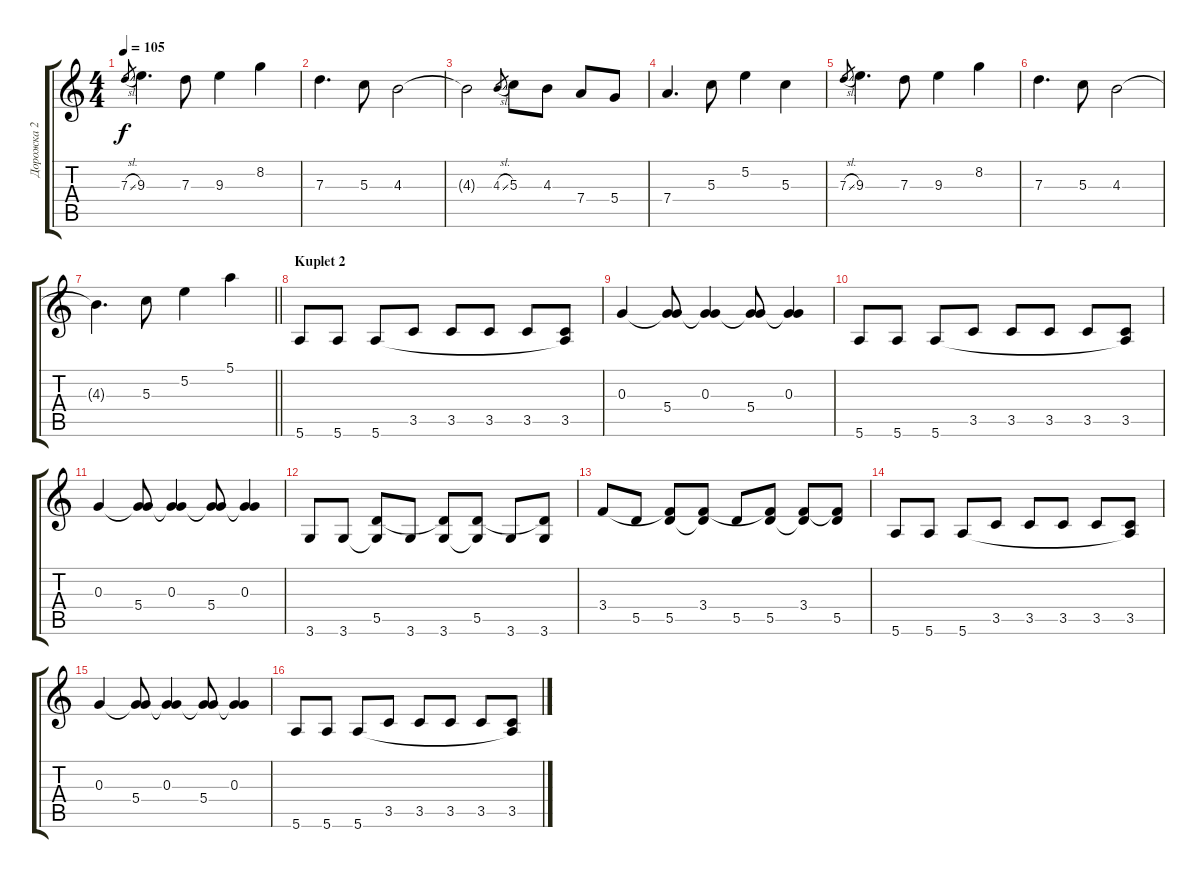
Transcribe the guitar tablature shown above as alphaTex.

\track ("Дорожка 2" "Дорожка 2") {instrument acousticguitarsteel}
\staff {score tabs}
\tuning (E4 B3 G3 D3 A2 E2) {hide}
\ts (4 4)
\tempo 105
\clef g2
\ks c
7.3{sl}.8{gr dy f} 9.3.4{d} 7.3.8 9.3.4 8.2.4 |
7.3.4{d} 5.3.8 4.3.2 |
4.3{t}.2 4.3{sl}.8{gr} 5.3.8 4.3.8 7.4.8 5.4.8 |
7.4.4{d} 5.3.8 5.2.4 5.3.4 |
7.3{sl}.8{gr} 9.3.4{d} 7.3.8 9.3.4 8.2.4 |
7.3.4{d} 5.3.8 4.3.2 |
\barLineRight lightlight
4.3{t}.4{d} 5.3.8 5.2.4 5.1.4 |
\section ("" "Kuplet 2")
5.6.8 5.6.8 5.6.8 3.5.8 3.5.8 3.5.8 3.5.8 (3.5 5.6{t}).8 |
0.3.4 (0.3{t} 5.4).8 (0.3 5.4{t}).4 (0.3{t} 5.4).8 (0.3 5.4{t}).4 |
5.6.8 5.6.8 5.6.8 3.5.8 3.5.8 3.5.8 3.5.8 (3.5 5.6{t}).8 |
0.3.4 (0.3{t} 5.4).8 (0.3 5.4{t}).4 (0.3{t} 5.4).8 (0.3 5.4{t}).4 |
3.6.8 3.6.8 (5.5 3.6{t}).8 3.6.8 (5.5{t} 3.6).8 (5.5 3.6{t}).8 3.6.8 (5.5{t} 3.6).8 |
3.4.8 5.5.8 (3.4{t} 5.5).8 (3.4 5.5{t}).8 5.5.8 (3.4{t} 5.5).8 (3.4 5.5{t}).8 (3.4{t} 5.5).8 |
5.6.8 5.6.8 5.6.8 3.5.8 3.5.8 3.5.8 3.5.8 (3.5 5.6{t}).8 |
0.3.4 (0.3{t} 5.4).8 (0.3 5.4{t}).4 (0.3{t} 5.4).8 (0.3 5.4{t}).4 |
5.6.8 5.6.8 5.6.8 3.5.8 3.5.8 3.5.8 3.5.8 (3.5 5.6{t}).8
